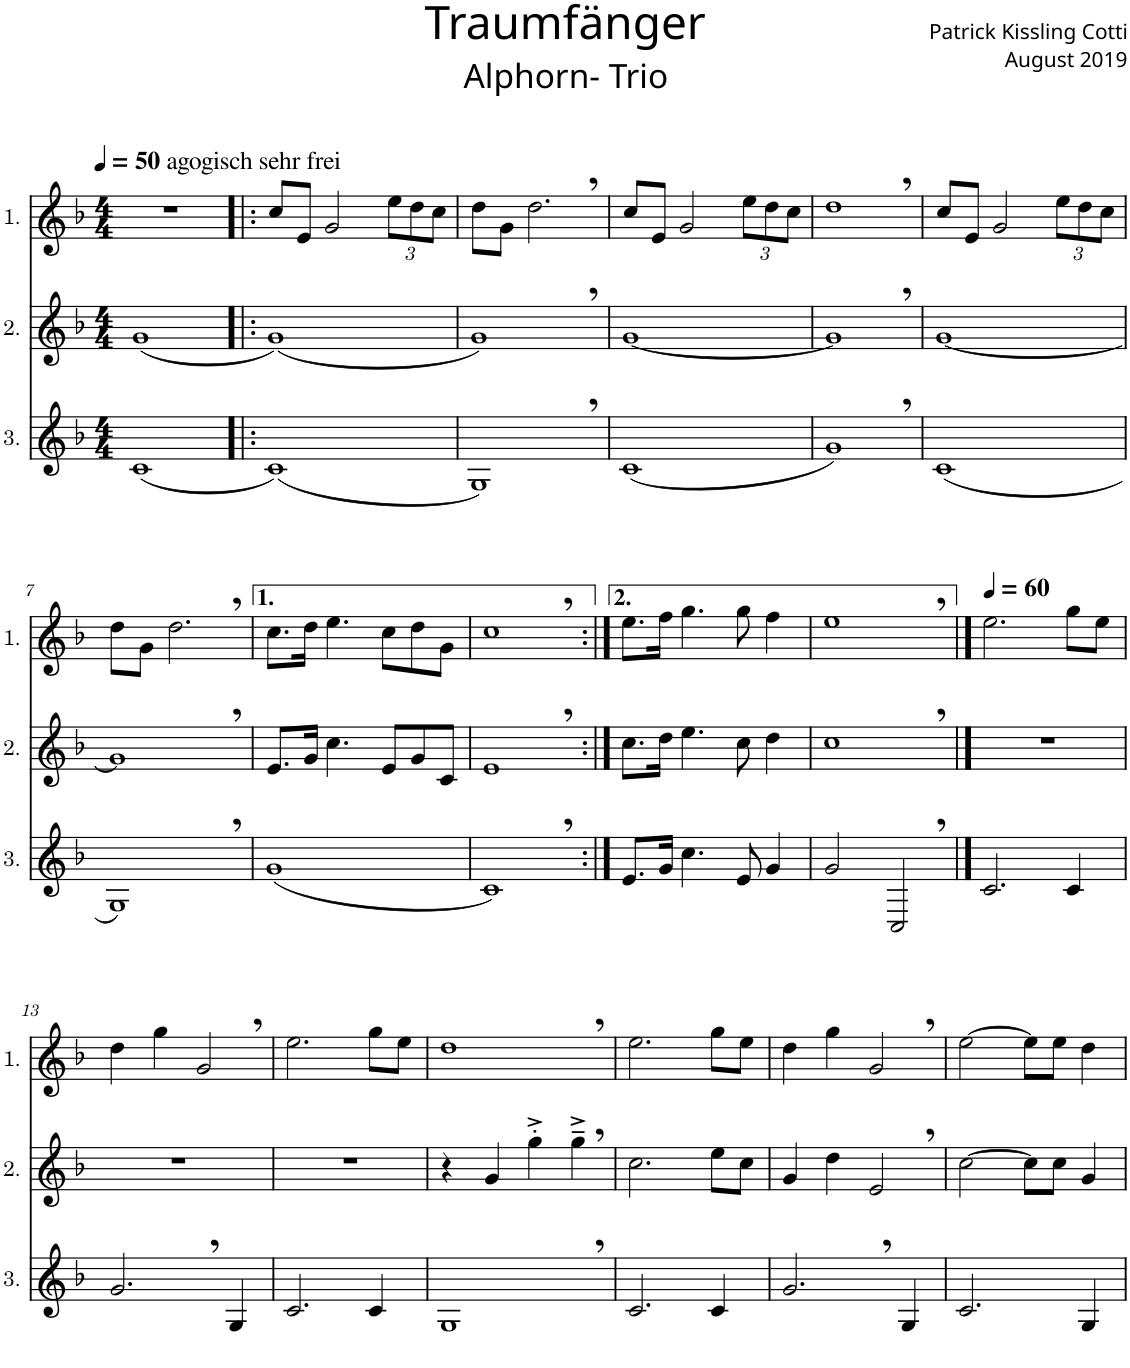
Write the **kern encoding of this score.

**kern	**kern	**kern
*part3	*part2	*part1
*staff3	*staff2	*staff1
*I"3.	*I"2.	*I"1.
*clefG2	*clefG2	*clefG2
*Trd4c7	*Trd4c7	*Trd4c7
*k[b-]	*k[b-]	*k[b-]
*M4/4	*M4/4	*M4/4
*MM50	*MM50	*MM50
=1	=1	=1
!	!	!LO:TX:a:t=agogisch sehr frei
(1c	(1g	1r
=2!|:	=2!|:	=2!|:
(1c)	(1g)	8cc/L
.	.	8e/J
.	.	2g/
*	*	*Xbrackettup
.	.	12ee\L
.	.	12dd\
.	.	12cc\J
=3	=3	=3
1G,)	1g,)	8dd\L
.	.	8g\J
.	.	2.dd,\
=4	=4	=4
(1c	[1g	8cc/L
.	.	8e/J
.	.	2g/
.	.	12ee\L
.	.	12dd\
.	.	12cc\J
=5	=5	=5
1g,)	1g,]	1dd,
=6	=6	=6
(1c	[1g	8cc/L
.	.	8e/J
.	.	2g/
.	.	12ee\L
.	.	12dd\
.	.	12cc\J
!!LO:LB:g=z
=7	=7	=7
1G,)	1g,]	8dd\L
.	.	8g\J
.	.	2.dd,\
=8	=8	=8
(1g	8.e/L	8.cc\L
.	16g/Jk	16dd\Jk
.	4.cc\	4.ee\
.	8e/L	8cc\L
.	8g/	8dd\
.	8c/J	8g\J
=9	=9	=9
1c,)	1e,	1cc,
=10:|!	=10:|!	=10:|!
8.e/L	8.cc\L	8.ee\L
16g/Jk	16dd\Jk	16ff\Jk
4.cc\	4.ee\	4.gg\
8e/	8cc\	8gg\
4g/	4dd\	4ff\
=11	=11	=11
2g/	1cc,	1ee,
2C,/	.	.
==12	==12	==12
*	*	*MM60
2.c/	1r	2.ee\
4c/	.	8gg\L
.	.	8ee\J
!!LO:LB:g=z
=13	=13	=13
2.g,/	1r	4dd\
.	.	4gg\
.	.	2g,/
4G/	.	.
=14	=14	=14
2.c/	1r	2.ee\
4c/	.	8gg\L
.	.	8ee\J
=15	=15	=15
1G,	4r	1dd,
.	4g/	.
.	4gg'^\	.
.	4gg~^,\	.
=16	=16	=16
2.c/	2.cc\	2.ee\
4c/	8ee\L	8gg\L
.	8cc\J	8ee\J
=17	=17	=17
2.g,/	4g/	4dd\
.	4dd\	4gg\
.	2e,/	2g,/
4G/	.	.
=18	=18	=18
2.c/	[2cc\	[2ee\
.	8cc\L]	8ee\L]
.	8cc\J	8ee\J
4G/	4g/	4dd\
=	=	=
*-	*-	*-
